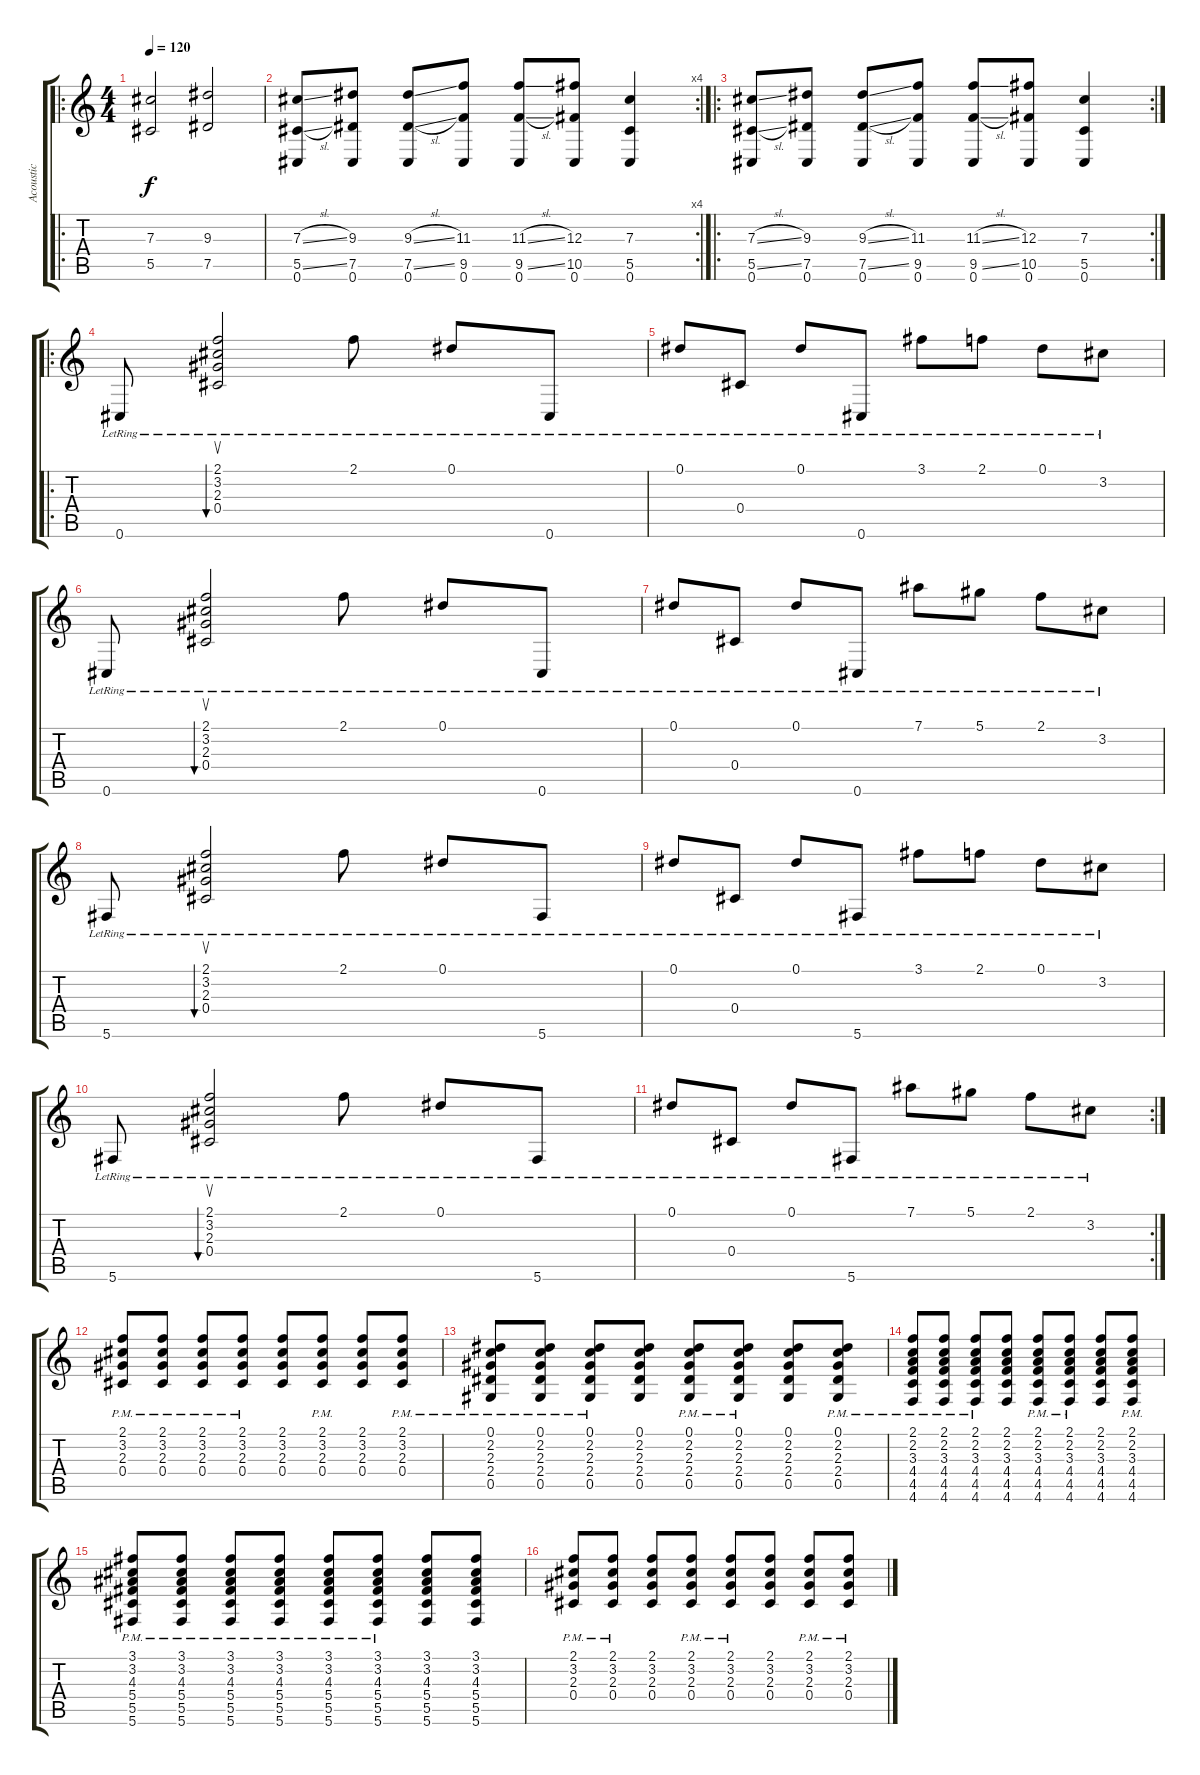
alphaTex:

\track ("Acoustic" "Acoustic") {instrument acousticguitarsteel}
\staff {score tabs}
\tuning (Eb4 Bb3 Gb3 Db3 Ab2 Db2) {hide}
\ro
\ts (4 4)
\tempo 120
\clef g2
\ks c
(7.3 5.5).2{dy f} (9.3 7.5).2 |
\rc 4
(7.3{sl} 5.5{sl} 0.6).8 (9.3 7.5 0.6).8 (9.3{sl} 7.5{sl} 0.6).8 (11.3 9.5 0.6).8 (11.3{sl} 9.5{sl} 0.6).8 (12.3 10.5 0.6).8 (7.3 5.5 0.6).4 |
\ro
\rc 2
(7.3{sl} 5.5{sl} 0.6).8 (9.3 7.5 0.6).8 (9.3{sl} 7.5{sl} 0.6).8 (11.3 9.5 0.6).8 (11.3{sl} 9.5{sl} 0.6).8 (12.3 10.5 0.6).8 (7.3 5.5 0.6).4 |
\ro
0.6{lr}.8 (2.1{lr} 3.2{lr} 2.3{lr} 0.4{lr}).2{su bu 120} 2.1{lr}.8 0.1{lr}.8 0.6{lr}.8 |
0.1{lr}.8 0.4{lr}.8 0.1{lr}.8 0.6{lr}.8 3.1{lr}.8 2.1{lr}.8 0.1{lr}.8 3.2{lr}.8 |
0.6{lr}.8 (2.1{lr} 3.2{lr} 2.3{lr} 0.4{lr}).2{su bu 120} 2.1{lr}.8 0.1{lr}.8 0.6{lr}.8 |
0.1{lr}.8 0.4{lr}.8 0.1{lr}.8 0.6{lr}.8 7.1{lr}.8 5.1{lr}.8 2.1{lr}.8 3.2{lr}.8 |
5.6{lr}.8 (2.1{lr} 3.2{lr} 2.3{lr} 0.4{lr}).2{su bu 120} 2.1{lr}.8 0.1{lr}.8 5.6{lr}.8 |
0.1{lr}.8 0.4{lr}.8 0.1{lr}.8 5.6{lr}.8 3.1{lr}.8 2.1{lr}.8 0.1{lr}.8 3.2{lr}.8 |
5.6{lr}.8 (2.1{lr} 3.2{lr} 2.3{lr} 0.4{lr}).2{su bu 120} 2.1{lr}.8 0.1{lr}.8 5.6{lr}.8 |
\rc 2
0.1{lr}.8 0.4{lr}.8 0.1{lr}.8 5.6{lr}.8 7.1{lr}.8 5.1{lr}.8 2.1{lr}.8 3.2{lr}.8 |
(2.1{pm} 3.2{pm} 2.3{pm} 0.4{pm}).8 (2.1{pm} 3.2{pm} 2.3{pm} 0.4{pm}).8 (2.1{pm} 3.2{pm} 2.3{pm} 0.4{pm}).8 (2.1{pm} 3.2 2.3{pm} 0.4{pm}).8 (2.1 3.2 2.3 0.4).8 (2.1{pm} 3.2{pm} 2.3{pm} 0.4{pm}).8 (2.1 3.2 2.3 0.4).8 (2.1{pm} 3.2{pm} 2.3{pm} 0.4{pm}).8 |
(0.1{pm} 2.2{pm} 2.3{pm} 2.4{pm} 0.5{pm}).8 (0.1{pm} 2.2{pm} 2.3{pm} 2.4{pm} 0.5{pm}).8 (0.1{pm} 2.2{pm} 2.3{pm} 2.4{pm} 0.5{pm}).8 (0.1 2.2 2.3 2.4 0.5).8 (0.1{pm} 2.2{pm} 2.3 2.4{pm} 0.5{pm}).8 (0.1{pm} 2.2{pm} 2.3{pm} 2.4{pm} 0.5{pm}).8 (0.1 2.2 2.3 2.4 0.5).8 (0.1{pm} 2.2{pm} 2.3{pm} 2.4{pm} 0.5{pm}).8 |
(2.1{pm} 2.2{pm} 3.3{pm} 4.4{pm} 4.5{pm} 4.6{pm}).8 (2.1{pm} 2.2{pm} 3.3{pm} 4.4{pm} 4.5{pm} 4.6{pm}).8 (2.1{pm} 2.2{pm} 3.3{pm} 4.4{pm} 4.5{pm} 4.6{pm}).8 (2.1 2.2 3.3 4.4 4.5 4.6).8 (2.1{pm} 2.2{pm} 3.3 4.4{pm} 4.5{pm} 4.6{pm}).8 (2.1{pm} 2.2{pm} 3.3{pm} 4.4{pm} 4.5{pm} 4.6{pm}).8 (2.1 2.2 3.3 4.4 4.5 4.6).8 (2.1{pm} 2.2{pm} 3.3 4.4{pm} 4.5{pm} 4.6{pm}).8 |
(3.1{pm} 3.2{pm} 4.3{pm} 5.4{pm} 5.5{pm} 5.6{pm}).8 (3.1{pm} 3.2{pm} 4.3{pm} 5.4{pm} 5.5{pm} 5.6{pm}).8 (3.1{pm} 3.2{pm} 4.3{pm} 5.4{pm} 5.5{pm} 5.6{pm}).8 (3.1{pm} 3.2{pm} 4.3 5.4{pm} 5.5{pm} 5.6{pm}).8 (3.1{pm} 3.2{pm} 4.3{pm} 5.4{pm} 5.5{pm} 5.6{pm}).8 (3.1{pm} 3.2{pm} 4.3{pm} 5.4{pm} 5.5{pm} 5.6{pm}).8 (3.1 3.2 4.3 5.4 5.5 5.6).8 (3.1 3.2 4.3 5.4 5.5 5.6).8 |
(2.1{pm} 3.2{pm} 2.3{pm} 0.4{pm}).8 (2.1{pm} 3.2{pm} 2.3{pm} 0.4{pm}).8 (2.1 3.2 2.3 0.4).8 (2.1{pm} 3.2 2.3{pm} 0.4{pm}).8 (2.1{pm} 3.2{pm} 2.3{pm} 0.4{pm}).8 (2.1 3.2 2.3 0.4).8 (2.1{pm} 3.2 2.3{pm} 0.4{pm}).8 (2.1{pm} 3.2{pm} 2.3{pm} 0.4{pm}).8
